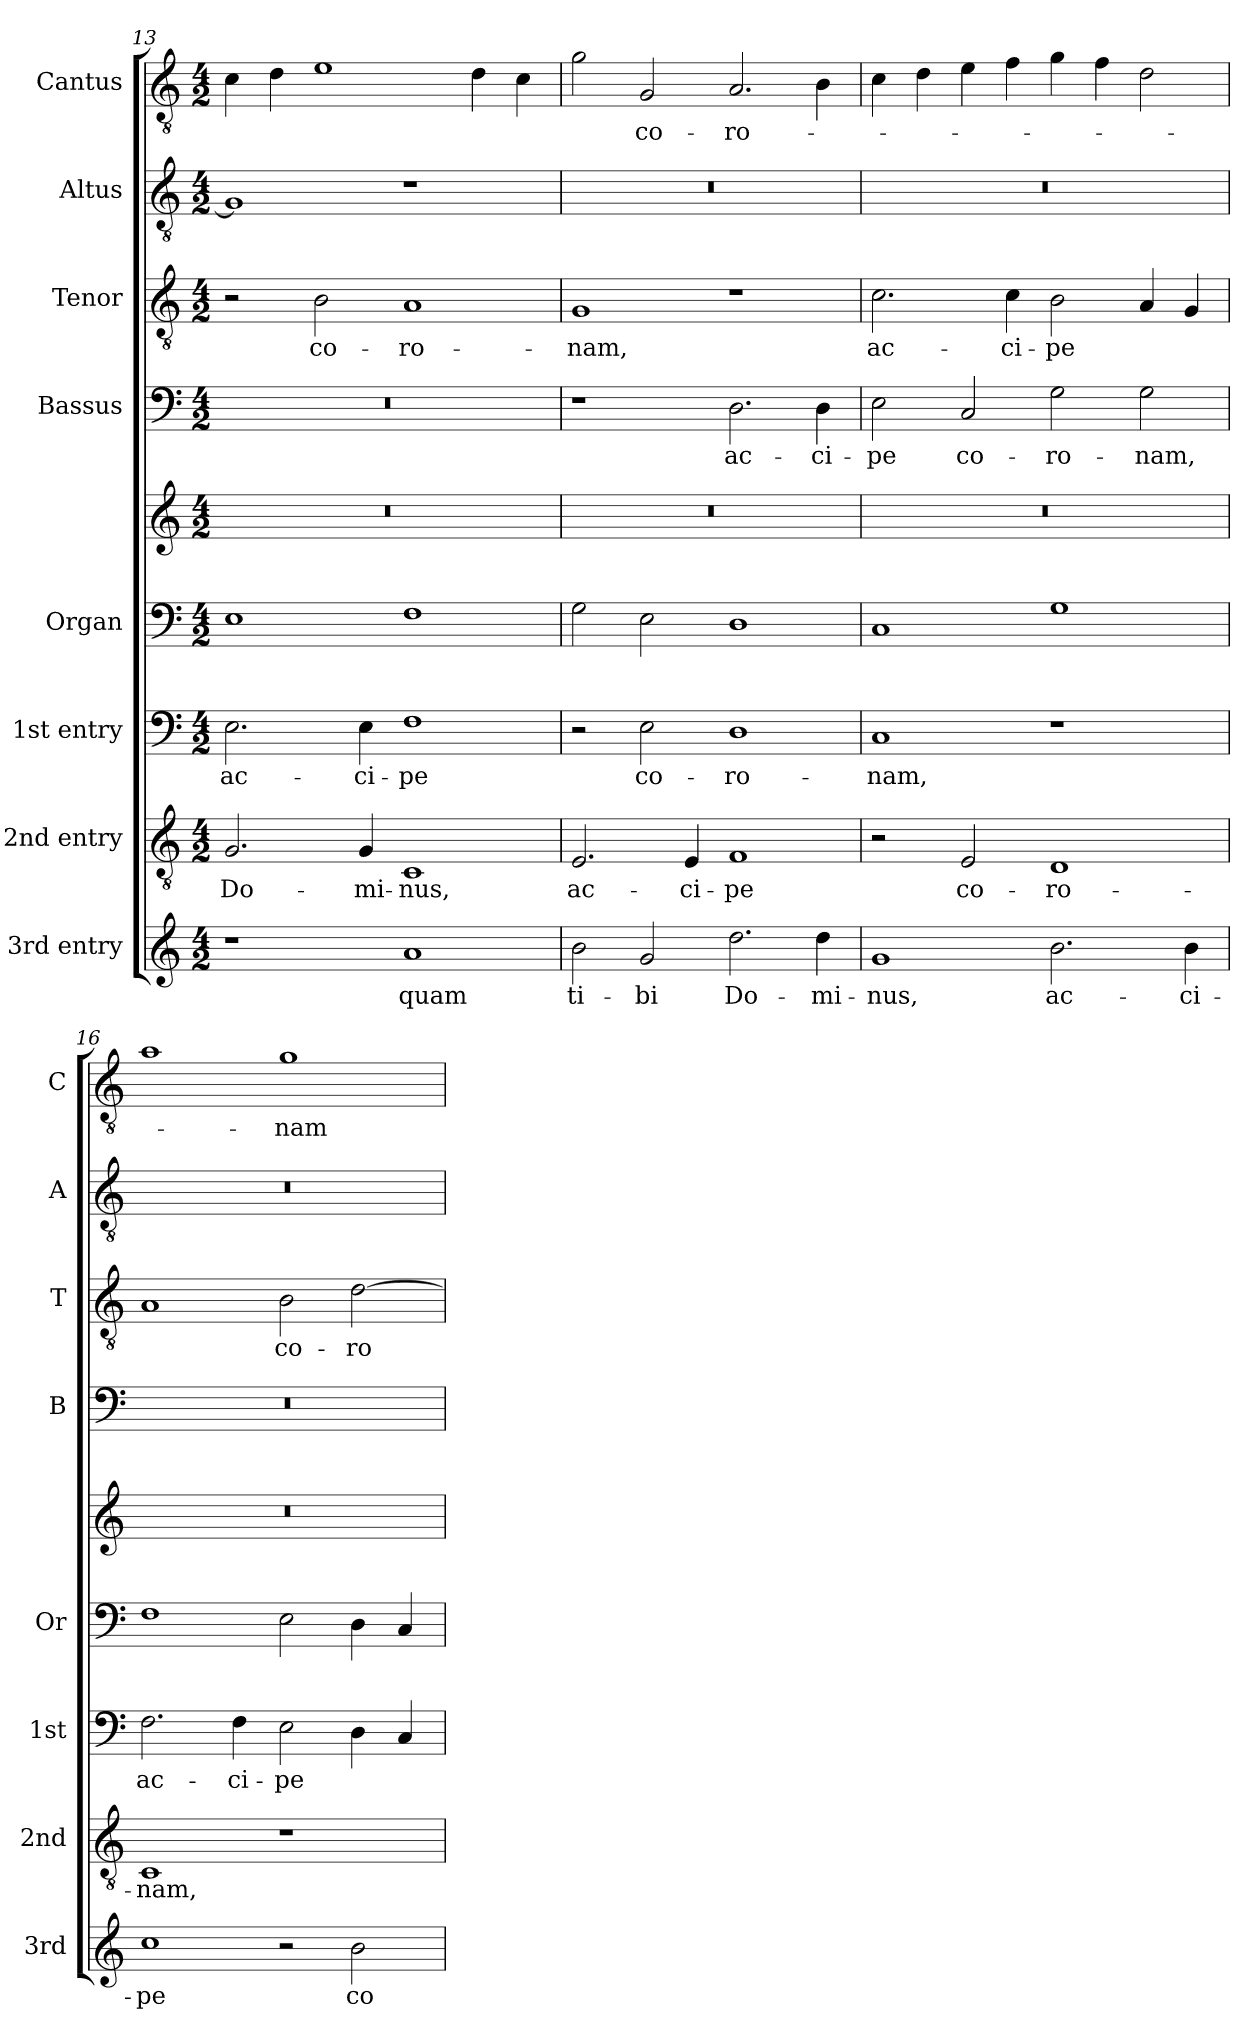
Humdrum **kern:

**kern	**text	**kern	**text	**kern	**text	**kern	**kern	**kern	**text	**kern	**text	**kern	**text	**kern	**text
*part8	*part8	*part7	*part7	*part6	*part6	*part5	*part5	*part4	*part4	*part3	*part3	*part2	*part2	*part1	*part1
*staff9	*staff9	*staff8	*staff8	*staff7	*staff7	*staff6	*staff5	*staff4	*staff4	*staff3	*staff3	*staff2	*staff2	*staff1	*staff1
*I"3rd entry	*	*I"2nd entry	*	*I"1st entry	*	*I"Organ	*	*I"Bassus	*	*I"Tenor	*	*I"Altus	*	*I"Cantus	*
*I'3rd	*	*I'2nd	*	*I'1st	*	*I'Or	*	*I'B	*	*I'T	*	*I'A	*	*I'C	*
*clefG2	*	*clefGv2	*	*clefF4	*	*clefF4	*clefG2	*clefF4	*	*clefGv2	*	*clefGv2	*	*clefGv2	*
*k[]	*	*k[]	*	*k[]	*	*k[]	*k[]	*k[]	*	*k[]	*	*k[]	*	*k[]	*
*C:	*	*C:	*	*C:	*	*C:	*C:	*C:	*	*C:	*	*C:	*	*C:	*
*M4/2	*	*M4/2	*	*M4/2	*	*M4/2	*M4/2	*M4/2	*	*M4/2	*	*M4/2	*	*M4/2	*
=13	=13	=13	=13	=13	=13	=13	=13	=13	=13	=13	=13	=13	=13	=13	=13
!	!	!	!LO:LY:b	!	!LO:LY:b	!	!	!	!	!	!	!	!	!	!
1r	.	2.G/	Do-	2.E\	ac-	1E	0r	0r	.	2r	.	1G]	.	4c\	.
.	.	.	.	.	.	.	.	.	.	.	.	.	.	4d\	.
!	!	!	!	!	!	!	!	!	!	!	!LO:LY:b	!	!	!	!
.	.	.	.	.	.	.	.	.	.	2B\	co-	.	.	1e	.
!	!	!	!LO:LY:b	!	!LO:LY:b	!	!	!	!	!	!	!	!	!	!
.	.	4G/	-mi-	4E\	-ci-	.	.	.	.	.	.	.	.	.	.
!	!LO:LY:b	!	!LO:LY:b	!	!LO:LY:b	!	!	!	!	!	!LO:LY:b	!	!	!	!
1a	quam	1C	-nus,	1F	-pe	1F	.	.	.	1A	-ro-	1r	.	.	.
.	.	.	.	.	.	.	.	.	.	.	.	.	.	4d\	.
.	.	.	.	.	.	.	.	.	.	.	.	.	.	4c\	.
=14	=14	=14	=14	=14	=14	=14	=14	=14	=14	=14	=14	=14	=14	=14	=14
!	!LO:LY:b	!	!LO:LY:b	!	!	!	!	!	!	!	!LO:LY:b	!	!	!	!
2b\	ti-	2.E/	ac-	2r	.	2G\	0r	1r	.	1G	-nam,	0r	.	2g\	.
!	!LO:LY:b	!	!	!	!LO:LY:b	!	!	!	!	!	!	!	!	!	!LO:LY:b
2g/	-bi	.	.	2E\	co-	2E\	.	.	.	.	.	.	.	2G/	co-
!	!	!	!LO:LY:b	!	!	!	!	!	!	!	!	!	!	!	!
.	.	4E/	-ci-	.	.	.	.	.	.	.	.	.	.	.	.
!	!LO:LY:b	!	!LO:LY:b	!	!LO:LY:b	!	!	!	!LO:LY:b	!	!	!	!	!	!LO:LY:b
2.dd\	Do-	1F	-pe	1D	-ro-	1D	.	2.D\	ac-	1r	.	.	.	2.A/	-ro-
!	!LO:LY:b	!	!	!	!	!	!	!	!LO:LY:b	!	!	!	!	!	!
4dd\	-mi-	.	.	.	.	.	.	4D\	-ci-	.	.	.	.	4B\	.
=15	=15	=15	=15	=15	=15	=15	=15	=15	=15	=15	=15	=15	=15	=15	=15
!	!LO:LY:b	!	!	!	!LO:LY:b	!	!	!	!LO:LY:b	!	!LO:LY:b	!	!	!	!
1g	-nus,	2r	.	1C	-nam,	1C	0r	2E\	-pe	2.c\	ac-	0r	.	4c\	.
.	.	.	.	.	.	.	.	.	.	.	.	.	.	4d\	.
!	!	!	!LO:LY:b	!	!	!	!	!	!LO:LY:b	!	!	!	!	!	!
.	.	2E/	co-	.	.	.	.	2C/	co-	.	.	.	.	4e\	.
!	!	!	!	!	!	!	!	!	!	!	!LO:LY:b	!	!	!	!
.	.	.	.	.	.	.	.	.	.	4c\	-ci-	.	.	4f\	.
!	!LO:LY:b	!	!LO:LY:b	!	!	!	!	!	!LO:LY:b	!	!LO:LY:b	!	!	!	!
2.b\	ac-	1D	-ro-	1r	.	1G	.	2G\	-ro-	2B\	-pe	.	.	4g\	.
.	.	.	.	.	.	.	.	.	.	.	.	.	.	4f\	.
!	!	!	!	!	!	!	!	!	!LO:LY:b	!	!	!	!	!	!
.	.	.	.	.	.	.	.	2G\	-nam,	4A/	.	.	.	2d\	.
!	!LO:LY:b	!	!	!	!	!	!	!	!	!	!	!	!	!	!
4b\	-ci-	.	.	.	.	.	.	.	.	4G/	.	.	.	.	.
!!LO:PB:g=z
=16	=16	=16	=16	=16	=16	=16	=16	=16	=16	=16	=16	=16	=16	=16	=16
!	!LO:LY:b	!	!LO:LY:b	!	!LO:LY:b	!	!	!	!	!	!	!	!	!	!
1cc	-pe	1C	-nam,	2.F\	ac-	1F	0r	0r	.	1A	.	0r	.	1a	.
!	!	!	!	!	!LO:LY:b	!	!	!	!	!	!	!	!	!	!
.	.	.	.	4F\	-ci-	.	.	.	.	.	.	.	.	.	.
!	!	!	!	!	!LO:LY:b	!	!	!	!	!	!LO:LY:b	!	!	!	!LO:LY:b
2r	.	1r	.	2E\	-pe	2E\	.	.	.	2B\	co-	.	.	1g	-nam
!	!LO:LY:b	!	!	!	!	!	!	!	!	!	!LO:LY:b	!	!	!	!
2b\	co-	.	.	4D\	.	4D\	.	.	.	[2d\	-ro-	.	.	.	.
.	.	.	.	4C/	.	4C/	.	.	.	.	.	.	.	.	.
=	=	=	=	=	=	=	=	=	=	=	=	=	=	=	=
*-	*-	*-	*-	*-	*-	*-	*-	*-	*-	*-	*-	*-	*-	*-	*-
